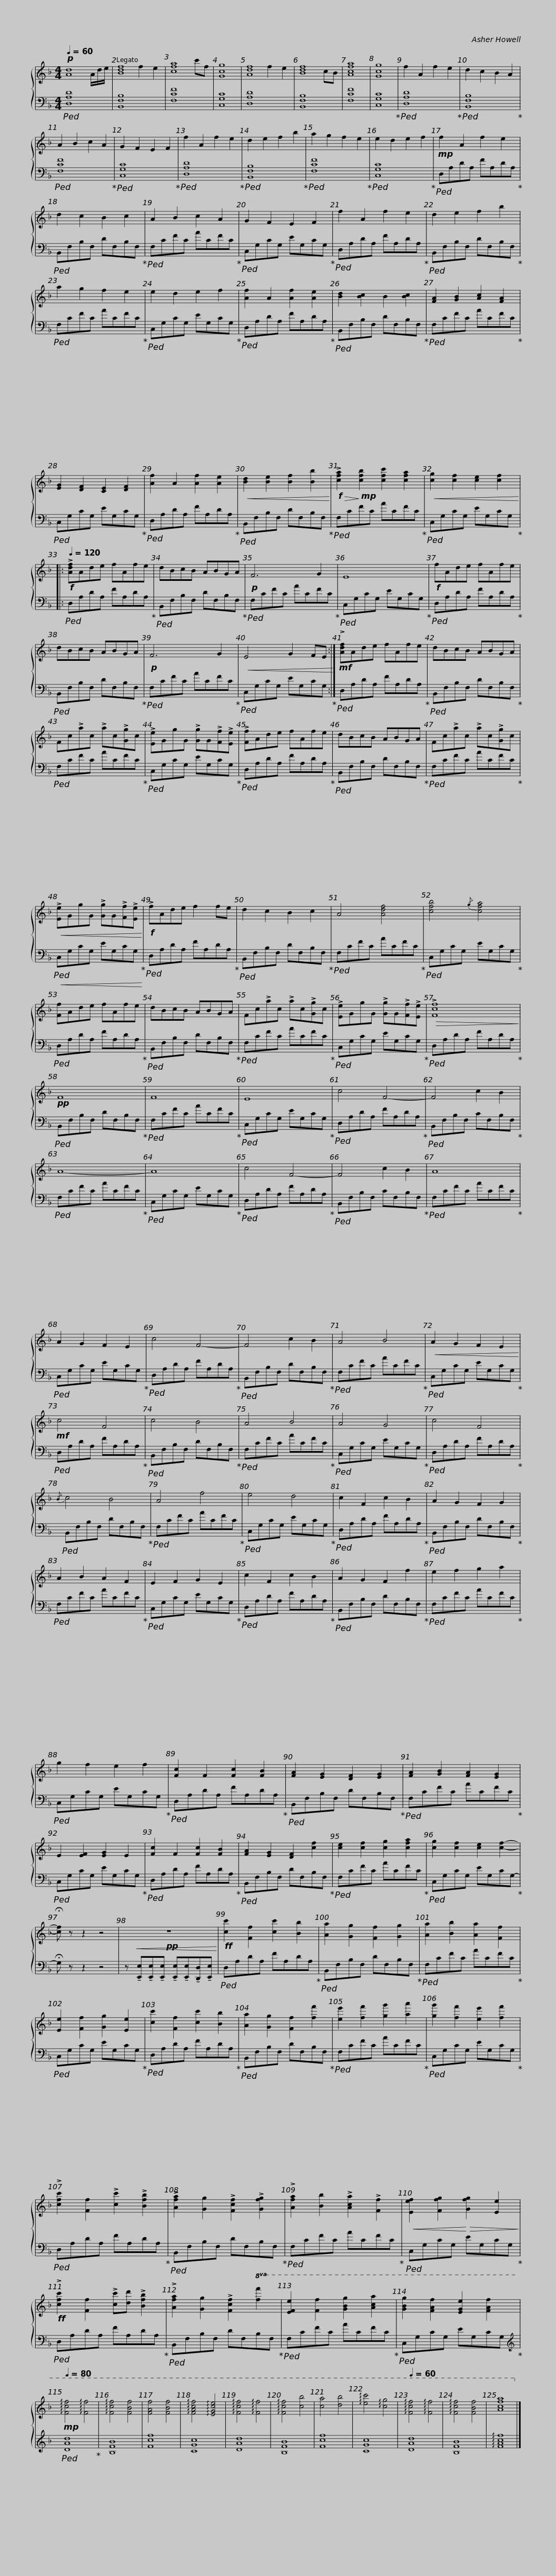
X:1
%%score { ( 1 2 ) | 3 }
L:1/8
Q:1/4=60
M:4/4
I:linebreak $
K:F
V:1 treble
V:2 treble
V:3 bass
V:1
!p! [Ad]8 | [Bdf]8 | [cfa]8 | [Gcg]8 | [Adf]8 | %5
 [Bdf]8 | [Acfa]8 | [Gcg]8 | f2 A2 f2 e2 | d2 c2 B2 A2 | %10
 A2 B2 c2 A2 |$ G2 F2 E2 F2 | f2 A2 f2 e2 | d2 e2 f2 b2 | a2 g2 f2 e2 | %15
 e2 d2 e2 f2 |!mp! f2 A2 f2 e2 | d2 c2 B2 c2 |$ A2 B2 c2 A2 | G2 F2 E2 F2 | %20
 f2 A2 f2 e2 | d2 e2 f2 b2 | a2 g2 f2 e2 |$ e2 d2 e2 f2 | [Af]2 A2 [Af]2 [Ae]2 | %25
 [Bd]2 [Bc]2 B2 [Bc]2 | [FA]2 [GB]2 [Ac]2 [FA]2 | [EG]2 [DF]2 [CE]2 [DF]2 |$ [Af]2 A2 [Af]2 [Ae]2 |!<(! [Bd]2 [Be]2 [Bf]2 [Bb]2!<)! | %30
!f!!>(! !>![cfa]2!>)!!mp! [cfb]2 [cfc']2 [cfa]2 |!<(! [cg]2 [cf]2 [ce]2 [cf]2!<)! |:[Q:1/4=120]!f! !>![Adf]Ade fAfe |$ dBcB ABGA |!p! F6 G2 | %35
 E8 |!f! fAde fAfe | dBcB ABGA |$!p! F6 G2 |!<(! E4 G2 FE!<)! :| %40
!mf! !>![Adf]Ade fAfe | dBcB ABGA | Fc!>!ac !>!ac!>![Gg]c |$ !>![Ee]GgG !>![Gg]G!>![Ff]!>![Ee] | !>![Ff]Ade fAfe | %45
 dBcB ABGA | Fc!>!ac !>!ac!>![Gg]c |!<(! !>![Ee]GgG !>![Gg]G!>![Ff]!>![Ee]!<)! |$!f! !>!fAde f2 fe | d2 c2 B2 c2 | %50
 A4 [Adf]4 | [cfb]4{/g} [cfa]4 | [Ff]Ade fAfe |$ dBcB ABGA | Fc!>!ac !>!ac!>![Gg]c | %55
 !>![Ee]GgG !>![Gg]G!>![Ff]!>![Ee] |!>(! !>![Fcf]8!>)! |!pp! F8 |$ F8 | E8 | %60
 c4 F4- | F4 c2 B2 | A8- |$ A8 | c4 F4- | %65
 F4 c2 B2 | A8 | A2 G2 F2 E2 |$ c4 F4- | F4 c2 B2 | %70
 A4 B4 |!<(! A2 G2 F2 E2!<)! |!mf! c4 F4 |$ c4 B4 | A4 B4 | %75
 A4 G4 | c4 F4 |{/B} c4 B4 |$ A4 f4 | e4 d4 | %80
 c2 F2 c2 B2 | A2 G2 F2 G2 | A2 B2 A2 F2 |$ E2 F2 G2 E2 | c2 F2 c2 B2 | %85
 A2 G2 F2 f2 | e2 f2 g2 a2 | g2 f2 e2 f2 |$ [Fc]2 F2 [Fc]2 [FB]2 | [FA]2 [EG]2 [DF]2 [EG]2 | %90
 [FA]2 [GB]2 [FA]2 [EG]2 | E2 [EF]2 [EG]2 E2 | [Fc]2 F2 [Fc]2 [FB]2 |$ [FA]2 [EG]2 [DF]2 [cf]2 | [ce]2 [cf]2 [cg]2 [cfa]2 | %95
 [cg]2 [cf]2 [ce]2 [cf]2- | !fermata![cf] z z2 z4 |!pp!!<(! z8!<)! |$!ff! [cc']2 [Ff]2 [cc']2 [Bb]2 | [Aa]2 [Gg]2 [Ff]2 [Gg]2 | %100
 [Aa]2 [Bb]2 [Aa]2 [Ff]2 | [Ee]2 [Ff]2 [Gg]2 [Ee]2 | [cc']2 [Ff]2 [cc']2 [Bb]2 |$ [Aa]2 [Gg]2 [Ff]2 [ff']2 | [ee']2 [ff']2 [gg']2 [aa']2 | %105
 [gg']2 [ff']2 [ee']2 [ff']2 | !>![cfc']2 [Ff]2 !>![cc']2 !>![Bfb]2 | !>![Afa]2 [Gg]2 !>![Fcf]2 !>![Gfg]2 |$ !>![Afa]2 [Bb]2 !>![Aca]2 !>![Ff]2 |!<(! [Eef]2 [Ffg]2!<)!!>(! [Gfg]2 [Ee]2!>)! | %110
!ff! !>![cfc']2 [Ff]2 !>![cc'][dd'] !>![Bfb]2 | !>![Afa]2 [Gg]2 !>![Fcf]2!8va(! [ff']2 | [efe']2 [ff']2 [gbg']2 [ac'a']2 |$ [gbg']2 [faf']2 [ege']2 [faf']2 |[Q:1/4=80]!mp! !arpeggio![fc'f']4 !arpeggio![ff']4 | %115
 !arpeggio![fc'f']4 [fbf']4 | [faf']4 [fbf']4 | !arpeggio![fac'f']4 !arpeggio![egc'e']4 | !arpeggio![fc'f']4 !arpeggio![ff']4 | !arpeggio![fc'f']4 [c'b']4 | %120
 [c'a']4 [d'b']4 | !arpeggio![e'c'']4 !arpeggio![c'g']4 |[Q:1/4=60] !arpeggio![fc'f']4 !arpeggio![ff']4 |$ !arpeggio![fc'f']4 [fbf']4 | [ac'f'a']8!8va)! |] %125
V:2
 x13/2 A/d/e/ | x4 f2 e2 | x6 c'f | x8 | x4 f2 e2 | %5
 x6 cB | x8 | x8 | x8 | x8 | %10
 x8 |$ x8 | x8 | x8 | x8 | %15
 x8 | x8 | x8 |$ x8 | x8 | %20
 x8 | x8 | x8 |$ x8 | x8 | %25
 x8 | x8 | x8 |$ x8 | x8 | %30
 x8 | x8 |: x8 |$ x8 | x8 | %35
 x8 | x8 | x8 |$ x8 | x8 :| %40
 x8 | x8 | x8 |$ x8 | x8 | %45
 x8 | x8 | x8 |$ x8 | x8 | %50
 x8 | x8 | x8 |$ x8 | x8 | %55
 x8 | x8 | x8 |$ x8 | x8 | %60
 x8 | x8 | x8 |$ x8 | x8 | %65
 x8 | x8 | x8 |$ x8 | x8 | %70
 x8 | x8 | x8 |$ x8 | x8 | %75
 x8 | x8 | x8 |$ x8 | x8 | %80
 x8 | x8 | x8 |$ x8 | x8 | %85
 x8 | x8 | x8 |$ x8 | x8 | %90
 x8 | x8 | x8 |$ x8 | x8 | %95
 x8 | x8 | x8 |$ x8 | x8 | %100
 x8 | x8 | x8 |$ x8 | x8 | %105
 x8 | x8 | x8 |$ x8 | x8 | %110
 x8 | x6!8va(! x2 | x8 |$ x8 | x8 | %115
 x8 | x8 | x8 | x8 | x8 | %120
 x8 | x8 | x8 |$ x8 | x8!8va)! |] %125
V:3
!ped! [D,A,D]8 | [B,,F,B,]8 | [F,CF]8 | [C,G,C]8 | [D,A,D]8 | %5
 [B,,F,B,]8 | [F,CF]8 | [C,G,C]8!ped-up! |!ped! [D,A,D]8!ped-up! |!ped! [B,,F,B,]8!ped-up! | %10
!ped! [F,CF]8!ped-up! |$!ped! [C,G,C]8!ped-up! |!ped! [D,A,D]8!ped-up! |!ped! [B,,F,B,]8!ped-up! |!ped! [F,CF]8!ped-up! | %15
!ped! [C,G,C]8!ped-up! |!ped! D,A,DA, FA,DA,!ped-up! |!ped! B,,F,B,F, DF,B,F,!ped-up! |$!ped! F,CFC ACFC!ped-up! |!ped! C,G,CG, EG,CG,!ped-up! | %20
!ped! D,A,DA, FA,DA,!ped-up! |!ped! B,,F,B,F, DF,B,F,!ped-up! |!ped! F,CFC ACFC!ped-up! |$!ped! C,G,CG, EG,CG,!ped-up! |!ped! D,A,DA, FA,DA,!ped-up! | %25
!ped! B,,F,B,F, DF,B,F,!ped-up! |!ped! F,CFC ACFC!ped-up! |!ped! C,G,CG, EG,CG,!ped-up! |$!ped! D,A,DA, FA,DA,!ped-up! |!ped! B,,F,B,F, DF,B,F,!ped-up! | %30
!ped! F,CFC ACFC!ped-up! |!ped! C,G,CG, EG,CG,!ped-up! |:!ped! D,A,DA, FA,DA,!ped-up! |$!ped! B,,F,B,F, DF,B,F,!ped-up! |!ped! F,CFC ACFC!ped-up! | %35
!ped! C,G,CG, EG,CG,!ped-up! |!ped! D,A,DA, FA,DA,!ped-up! |!ped! B,,F,B,F, DF,B,F,!ped-up! |$!ped! F,CFC ACFC!ped-up! |!ped! C,G,CG, EG,CG,!ped-up! :| %40
!ped! D,A,DA, FA,DA,!ped-up! |!ped! B,,F,B,F, DF,B,F,!ped-up! |!ped! F,CFC ACFC!ped-up! |$!ped! C,G,CG, EG,CG,!ped-up! |!ped! D,A,DA, FA,DA,!ped-up! | %45
!ped! B,,F,B,F, DF,B,F,!ped-up! |!ped! F,CFC ACFC!ped-up! |!<(!!ped! C,G,CG, EG,CG,!<)!!ped-up! |$!ped! D,A,DA, FA,DA,!ped-up! |!ped! B,,F,B,F, DF,B,F,!ped-up! | %50
!ped! F,CFC ACFC!ped-up! |!ped! C,G,CG, EG,CG,!ped-up! |!ped! D,A,DA, FA,DA,!ped-up! |$!ped! B,,F,B,F, DF,B,F,!ped-up! |!ped! F,CFC ACFC!ped-up! | %55
!ped! C,G,CG, EG,CG,!ped-up! |!ped! D,A,DA, FA,DA,!ped-up! |!ped! B,,F,B,F, DF,B,F,!ped-up! |$!ped! F,CFC ACFC!ped-up! |!ped! C,G,CG, EG,CG,!ped-up! | %60
!ped! D,A,DA, FA,DA,!ped-up! |!ped! B,,F,B,F, CF,B,F,!ped-up! |!ped! F,CFC ACFC!ped-up! |$!ped! C,G,CG, EG,CG,!ped-up! |!ped! D,A,DA, FA,DA,!ped-up! | %65
!ped! B,,F,B,F, CF,B,F,!ped-up! |!ped! F,CFC ACFC!ped-up! |!ped! C,G,CG, EG,CG,!ped-up! |$!ped! D,A,DA, FA,DA,!ped-up! |!ped! B,,F,B,F, DF,B,F,!ped-up! | %70
!ped! F,CFC ACFC!ped-up! |!ped! C,G,CG, EG,CG,!ped-up! |!ped! D,A,DA, FA,DA,!ped-up! |$!ped! B,,F,B,F, DF,B,F,!ped-up! |!ped! F,CFC ACFC!ped-up! | %75
!ped! C,G,CG, EG,CG,!ped-up! |!ped! D,A,DA, FA,DA,!ped-up! |!ped! B,,F,B,F, DF,B,F,!ped-up! |$!ped! F,CFC ACFC!ped-up! |!ped! C,G,CG, EG,CG,!ped-up! | %80
!ped! D,A,DA, FA,DA,!ped-up! |!ped! B,,F,B,F, DF,B,F,!ped-up! |!ped! F,CFC ACFC!ped-up! |$!ped! C,G,CG, EG,CG,!ped-up! |!ped! D,A,DA, FA,DA,!ped-up! | %85
!ped! B,,F,B,F, DF,B,F,!ped-up! |!ped! F,CFC ACFC!ped-up! |!ped! C,G,CG, EG,CG,!ped-up! |$!ped! D,A,DA, FA,DA,!ped-up! |!ped! B,,F,B,F, DF,B,F,!ped-up! | %90
!ped! F,CFC ACFC!ped-up! |!ped! C,G,CG, EG,CG,!ped-up! |!ped! D,A,DA, FA,DA,!ped-up! |$!ped! B,,F,B,F, DF,B,F,!ped-up! |!ped! F,CFC ACFC!ped-up! | %95
!ped! C,G,CG, EG,CG,-!ped-up! | !fermata!G, z z2 z4 | z !tenuto![E,,E,]!tenuto![E,,E,]!tenuto![E,,E,] !tenuto![E,,E,]!tenuto![E,,E,]!tenuto![D,,D,]!tenuto![E,,E,] |$!ped! D,A,DA, FA,DA,!ped-up! |!ped! B,,F,B,F, DF,B,F,!ped-up! | %100
!ped! F,CFC ACFC!ped-up! |!ped! C,G,CG, EG,CG,!ped-up! |!ped! D,A,DA, FA,DA,!ped-up! |$!ped! B,,F,B,F, DF,B,F,!ped-up! |!ped! F,CFC ACFC!ped-up! | %105
!ped! C,G,CG, EG,CG,!ped-up! |!ped! D,A,DA, FA,DA,!ped-up! |!ped! B,,F,B,F, DF,B,F,!ped-up! |$!ped! F,CFC ACFC!ped-up! |!ped! C,G,CG, EG,CG,!ped-up! | %110
!ped! D,A,DA, FA,DA,!ped-up! |!ped! B,,F,B,F, DF,B,F,!ped-up! |!ped! F,CFC ACFC!ped-up! |$!ped! C,G,CG, EG,CG,!ped-up! |[K:treble]!ped! [DAd]8!ped-up! | %115
 [B,FB]8 | [Fcf]8 | [CGc]8 | [DAd]8 | [B,FB]8 | %120
 [Fcf]8 | [CGc]8 | [DAd]8 |$ [B,FB]8 | !arpeggio![FAcf]8 |] %125
